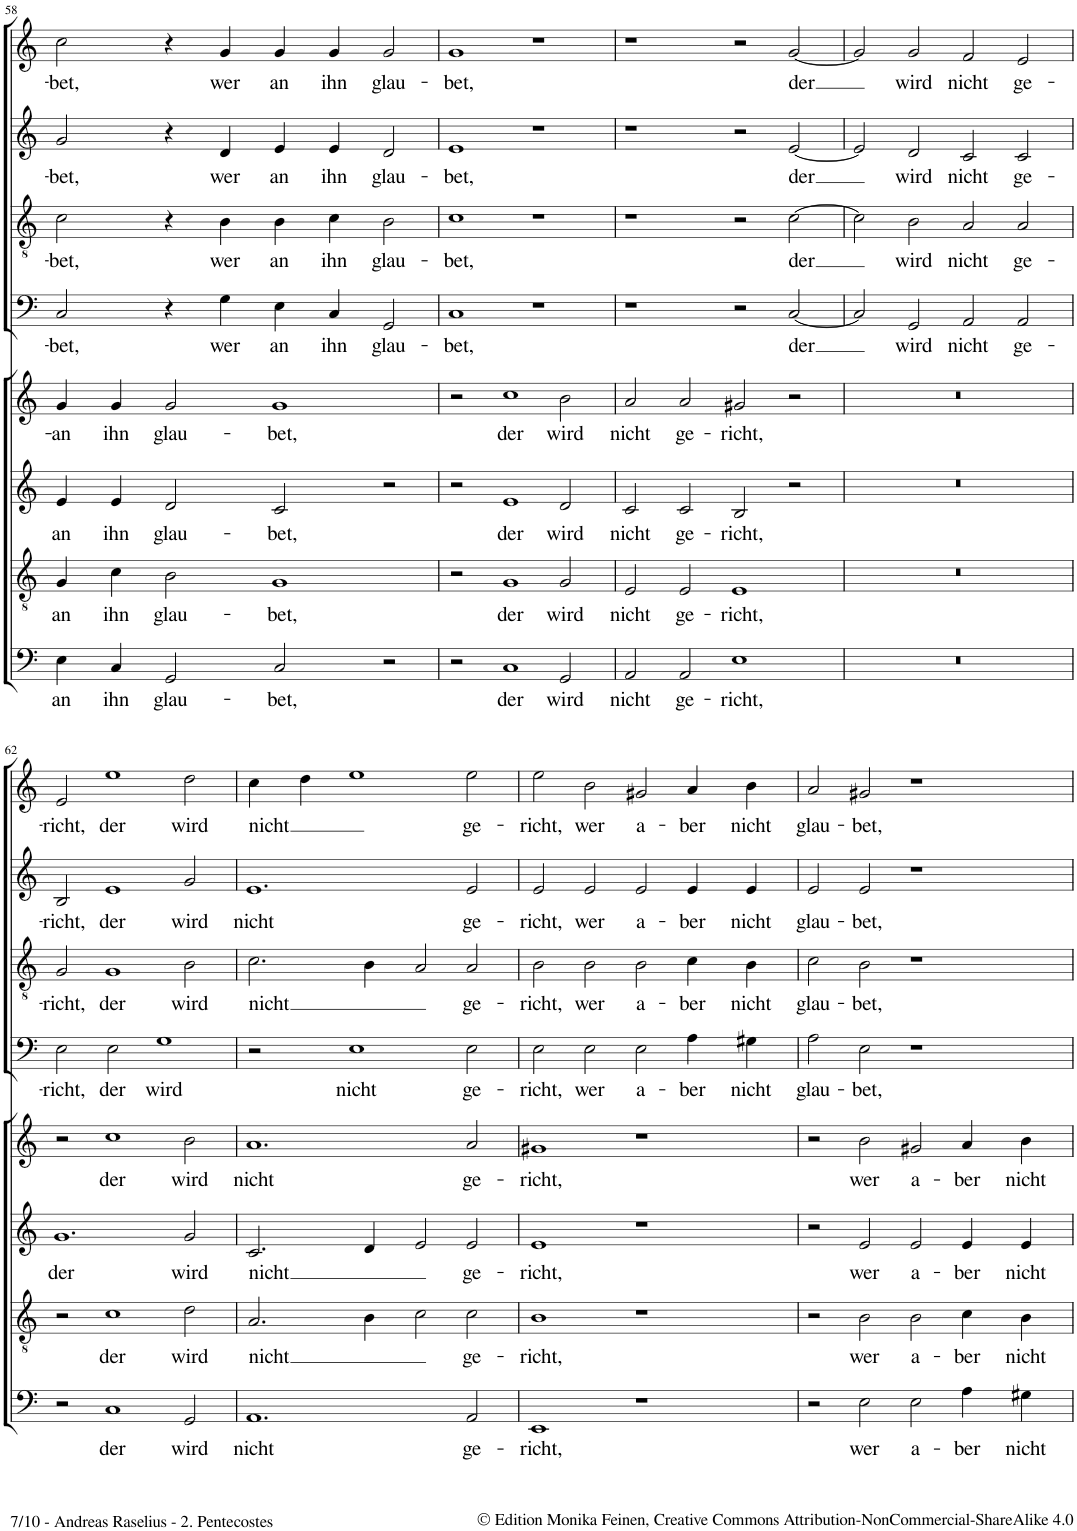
**kern	**text	**kern	**text	**kern	**text	**kern	**text	**kern	**text	**kern	**text	**kern	**text	**kern	**text
*part8	*part8	*part7	*part7	*part6	*part6	*part5	*part5	*part4	*part4	*part3	*part3	*part2	*part2	*part1	*part1
*staff8	*staff8	*staff7	*staff7	*staff6	*staff6	*staff5	*staff5	*staff4	*staff4	*staff3	*staff3	*staff2	*staff2	*staff1	*staff1
*I"Bassus II	*	*I"Tenor II	*	*I"Altus II	*	*I"Cantus II	*	*I"Bassus I	*	*I"Tenor I	*	*I"Altus I	*	*I"Cantus I	*
!!LO:PB:g=z
*clefF4	*	*clefGv2	*	*clefG2	*	*clefG2	*	*clefF4	*	*clefGv2	*	*clefG2	*	*clefG2	*
*k[]	*	*k[]	*	*k[]	*	*k[]	*	*k[]	*	*k[]	*	*k[]	*	*k[]	*
*M4/2	*	*M4/2	*	*M4/2	*	*M4/2	*	*M4/2	*	*M4/2	*	*M4/2	*	*M4/2	*
*met(c|)	*	*met(c|)	*	*met(c|)	*	*met(c|)	*	*met(c|)	*	*met(c|)	*	*met(c|)	*	*met(c|)	*
=58	=58	=58	=58	=58	=58	=58	=58	=58	=58	=58	=58	=58	=58	=58	=58
!	!LO:LY:b	!	!LO:LY:b	!	!LO:LY:b	!	!LO:LY:b	!	!LO:LY:b	!	!LO:LY:b	!	!LO:LY:b	!	!LO:LY:b
4E\	an	4G/	an	4e/	an	4g/	an	2C/	-bet,	2c\	-bet,	2g/	-bet,	2cc\	-bet,
!	!LO:LY:b	!	!LO:LY:b	!	!LO:LY:b	!	!LO:LY:b	!	!	!	!	!	!	!	!
4C/	ihn	4c\	ihn	4e/	ihn	4g/	ihn	.	.	.	.	.	.	.	.
!	!LO:LY:b	!	!LO:LY:b	!	!LO:LY:b	!	!LO:LY:b	!	!	!	!	!	!	!	!
2GG/	glau-	2B\	glau-	2d/	glau-	2g/	glau-	4r	.	4r	.	4r	.	4r	.
!	!	!	!	!	!	!	!	!	!LO:LY:b	!	!LO:LY:b	!	!LO:LY:b	!	!LO:LY:b
.	.	.	.	.	.	.	.	4G\	wer	4B\	wer	4d/	wer	4g/	wer
!	!LO:LY:b	!	!LO:LY:b	!	!LO:LY:b	!	!LO:LY:b	!	!LO:LY:b	!	!LO:LY:b	!	!LO:LY:b	!	!LO:LY:b
2C/	-bet,	1G	-bet,	2c/	-bet,	1g	-bet,	4E\	an	4B\	an	4e/	an	4g/	an
!	!	!	!	!	!	!	!	!	!LO:LY:b	!	!LO:LY:b	!	!LO:LY:b	!	!LO:LY:b
.	.	.	.	.	.	.	.	4C/	ihn	4c\	ihn	4e/	ihn	4g/	ihn
!	!	!	!	!	!	!	!	!	!LO:LY:b	!	!LO:LY:b	!	!LO:LY:b	!	!LO:LY:b
2r	.	.	.	2r	.	.	.	2GG/	glau-	2B\	glau-	2d/	glau-	2g/	glau-
=59	=59	=59	=59	=59	=59	=59	=59	=59	=59	=59	=59	=59	=59	=59	=59
!	!	!	!	!	!	!	!	!	!LO:LY:b	!	!LO:LY:b	!	!LO:LY:b	!	!LO:LY:b
2r	.	2r	.	2r	.	2r	.	1C	-bet,	1c	-bet,	1e	-bet,	1g	-bet,
!	!LO:LY:b	!	!LO:LY:b	!	!LO:LY:b	!	!LO:LY:b	!	!	!	!	!	!	!	!
1C	der	1G	der	1e	der	1cc	der	.	.	.	.	.	.	.	.
.	.	.	.	.	.	.	.	1r	.	1r	.	1r	.	1r	.
!	!LO:LY:b	!	!LO:LY:b	!	!LO:LY:b	!	!LO:LY:b	!	!	!	!	!	!	!	!
2GG/	wird	2G/	wird	2d/	wird	2b\	wird	.	.	.	.	.	.	.	.
=60	=60	=60	=60	=60	=60	=60	=60	=60	=60	=60	=60	=60	=60	=60	=60
!	!LO:LY:b	!	!LO:LY:b	!	!LO:LY:b	!	!LO:LY:b	!	!	!	!	!	!	!	!
2AA/	nicht	2E/	nicht	2c/	nicht	2a/	nicht	1r	.	1r	.	1r	.	1r	.
!	!LO:LY:b	!	!LO:LY:b	!	!LO:LY:b	!	!LO:LY:b	!	!	!	!	!	!	!	!
2AA/	ge-	2E/	ge-	2c/	ge-	2a/	ge-	.	.	.	.	.	.	.	.
!	!LO:LY:b	!	!LO:LY:b	!	!LO:LY:b	!	!LO:LY:b	!	!	!	!	!	!	!	!
1E	-richt,	1E	-richt,	2B/	-richt,	2g#X/	-richt,	2r	.	2r	.	2r	.	2r	.
!	!	!	!	!	!	!	!	!	!LO:LY:b	!	!LO:LY:b	!	!LO:LY:b	!	!LO:LY:b
.	.	.	.	2r	.	2r	.	[2C/	der	[2c\	der	[2e/	der	[2g/	der
=61	=61	=61	=61	=61	=61	=61	=61	=61	=61	=61	=61	=61	=61	=61	=61
0r	.	0r	.	0r	.	0r	.	2C/]	.	2c\]	.	2e/]	.	2g/]	.
!	!	!	!	!	!	!	!	!	!LO:LY:b	!	!LO:LY:b	!	!LO:LY:b	!	!LO:LY:b
.	.	.	.	.	.	.	.	2GG/	wird	2B\	wird	2d/	wird	2g/	wird
!	!	!	!	!	!	!	!	!	!LO:LY:b	!	!LO:LY:b	!	!LO:LY:b	!	!LO:LY:b
.	.	.	.	.	.	.	.	2AA/	nicht	2A/	nicht	2c/	nicht	2f/	nicht
!	!	!	!	!	!	!	!	!	!LO:LY:b	!	!LO:LY:b	!	!LO:LY:b	!	!LO:LY:b
.	.	.	.	.	.	.	.	2AA/	ge-	2A/	ge-	2c/	ge-	2e/	ge-
!!LO:LB:g=z
=62	=62	=62	=62	=62	=62	=62	=62	=62	=62	=62	=62	=62	=62	=62	=62
!	!	!	!	!	!LO:LY:b	!	!	!	!LO:LY:b	!	!LO:LY:b	!	!LO:LY:b	!	!LO:LY:b
2r	.	2r	.	1.g	der	2r	.	2E\	-richt,	2G/	-richt,	2B/	-richt,	2e/	-richt,
!	!LO:LY:b	!	!LO:LY:b	!	!	!	!LO:LY:b	!	!LO:LY:b	!	!LO:LY:b	!	!LO:LY:b	!	!LO:LY:b
1C	der	1c	der	.	.	1cc	der	2E\	der	1G	der	1e	der	1ee	der
!	!	!	!	!	!	!	!	!	!LO:LY:b	!	!	!	!	!	!
.	.	.	.	.	.	.	.	1G	wird	.	.	.	.	.	.
!	!LO:LY:b	!	!LO:LY:b	!	!LO:LY:b	!	!LO:LY:b	!	!	!	!LO:LY:b	!	!LO:LY:b	!	!LO:LY:b
2GG/	wird	2d\	wird	2g/	wird	2b\	wird	.	.	2B\	wird	2g/	wird	2dd\	wird
=63	=63	=63	=63	=63	=63	=63	=63	=63	=63	=63	=63	=63	=63	=63	=63
!	!LO:LY:b	!	!LO:LY:b	!	!LO:LY:b	!	!LO:LY:b	!	!	!	!LO:LY:b	!	!LO:LY:b	!	!LO:LY:b
1.AA	nicht	2.A/	nicht	2.c/	nicht	1.a	nicht	2r	.	2.c\	nicht	1.e	nicht	4cc\	nicht
.	.	.	.	.	.	.	.	.	.	.	.	.	.	4dd\	.
!	!	!	!	!	!	!	!	!	!LO:LY:b	!	!	!	!	!	!
.	.	.	.	.	.	.	.	1E	nicht	.	.	.	.	1ee	.
.	.	4B\	.	4d/	.	.	.	.	.	4B\	.	.	.	.	.
.	.	2c\	.	2e/	.	.	.	.	.	2A/	.	.	.	.	.
!	!LO:LY:b	!	!LO:LY:b	!	!LO:LY:b	!	!LO:LY:b	!	!LO:LY:b	!	!LO:LY:b	!	!LO:LY:b	!	!LO:LY:b
2AA/	ge-	2c\	ge-	2e/	ge-	2a/	ge-	2E\	ge-	2A/	ge-	2e/	ge-	2ee\	ge-
=64	=64	=64	=64	=64	=64	=64	=64	=64	=64	=64	=64	=64	=64	=64	=64
!	!LO:LY:b	!	!LO:LY:b	!	!LO:LY:b	!	!LO:LY:b	!	!LO:LY:b	!	!LO:LY:b	!	!LO:LY:b	!	!LO:LY:b
1EE	-richt,	1B	-richt,	1e	-richt,	1g#X	-richt,	2E\	-richt,	2B\	-richt,	2e/	-richt,	2ee\	-richt,
!	!	!	!	!	!	!	!	!	!LO:LY:b	!	!LO:LY:b	!	!LO:LY:b	!	!LO:LY:b
.	.	.	.	.	.	.	.	2E\	wer	2B\	wer	2e/	wer	2b\	wer
!	!	!	!	!	!	!	!	!	!LO:LY:b	!	!LO:LY:b	!	!LO:LY:b	!	!LO:LY:b
1r	.	1r	.	1r	.	1r	.	2E\	a-	2B\	a-	2e/	a-	2g#X/	a-
!	!	!	!	!	!	!	!	!	!LO:LY:b	!	!LO:LY:b	!	!LO:LY:b	!	!LO:LY:b
.	.	.	.	.	.	.	.	4A\	-ber	4c\	-ber	4e/	-ber	4a/	-ber
!	!	!	!	!	!	!	!	!	!LO:LY:b	!	!LO:LY:b	!	!LO:LY:b	!	!LO:LY:b
.	.	.	.	.	.	.	.	4G#X\	nicht	4B\	nicht	4e/	nicht	4b\	nicht
=65	=65	=65	=65	=65	=65	=65	=65	=65	=65	=65	=65	=65	=65	=65	=65
!	!	!	!	!	!	!	!	!	!LO:LY:b	!	!LO:LY:b	!	!LO:LY:b	!	!LO:LY:b
2r	.	2r	.	2r	.	2r	.	2A\	glau-	2c\	glau-	2e/	glau-	2a/	glau-
!	!LO:LY:b	!	!LO:LY:b	!	!LO:LY:b	!	!LO:LY:b	!	!LO:LY:b	!	!LO:LY:b	!	!LO:LY:b	!	!LO:LY:b
2E\	wer	2B\	wer	2e/	wer	2b\	wer	2E\	-bet,	2B\	-bet,	2e/	-bet,	2g#X/	-bet,
!	!LO:LY:b	!	!LO:LY:b	!	!LO:LY:b	!	!LO:LY:b	!	!	!	!	!	!	!	!
2E\	a-	2B\	a-	2e/	a-	2g#X/	a-	1r	.	1r	.	1r	.	1r	.
!	!LO:LY:b	!	!LO:LY:b	!	!LO:LY:b	!	!LO:LY:b	!	!	!	!	!	!	!	!
4A\	-ber	4c\	-ber	4e/	-ber	4a/	-ber	.	.	.	.	.	.	.	.
!	!LO:LY:b	!	!LO:LY:b	!	!LO:LY:b	!	!LO:LY:b	!	!	!	!	!	!	!	!
4G#X\	nicht	4B\	nicht	4e/	nicht	4b\	nicht	.	.	.	.	.	.	.	.
=	=	=	=	=	=	=	=	=	=	=	=	=	=	=	=
*-	*-	*-	*-	*-	*-	*-	*-	*-	*-	*-	*-	*-	*-	*-	*-
